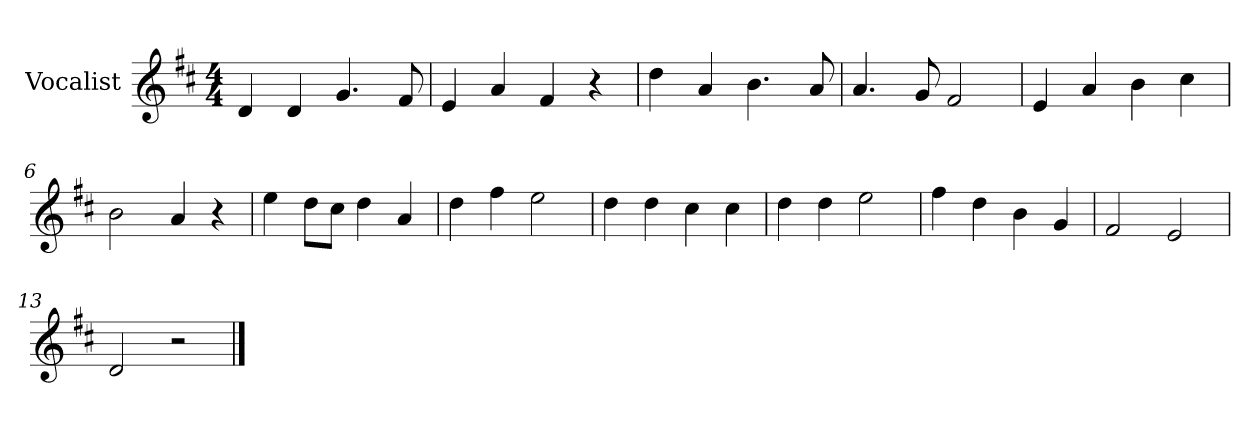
**kern
*part1
*staff1
*I"Vocalist
*k[f#c#]
*D:
*M4/4
=1
4d
4d
4.g
8f#
=2
4e
4a
4f#
4r
=3
4dd
4a
4.b
8a
=4
4.a
8g
2f#
=5
4e
4a
4b
4cc#
=6
2b
4a
4r
=7
4ee
8ddL
8cc#J
4dd
4a
=8
4dd
4ff#
2ee
=9
4dd
4dd
4cc#
4cc#
=10
4dd
4dd
2ee
=11
4ff#
4dd
4b
4g
=12
2f#
2e
=13
2d
2r
==
*-
